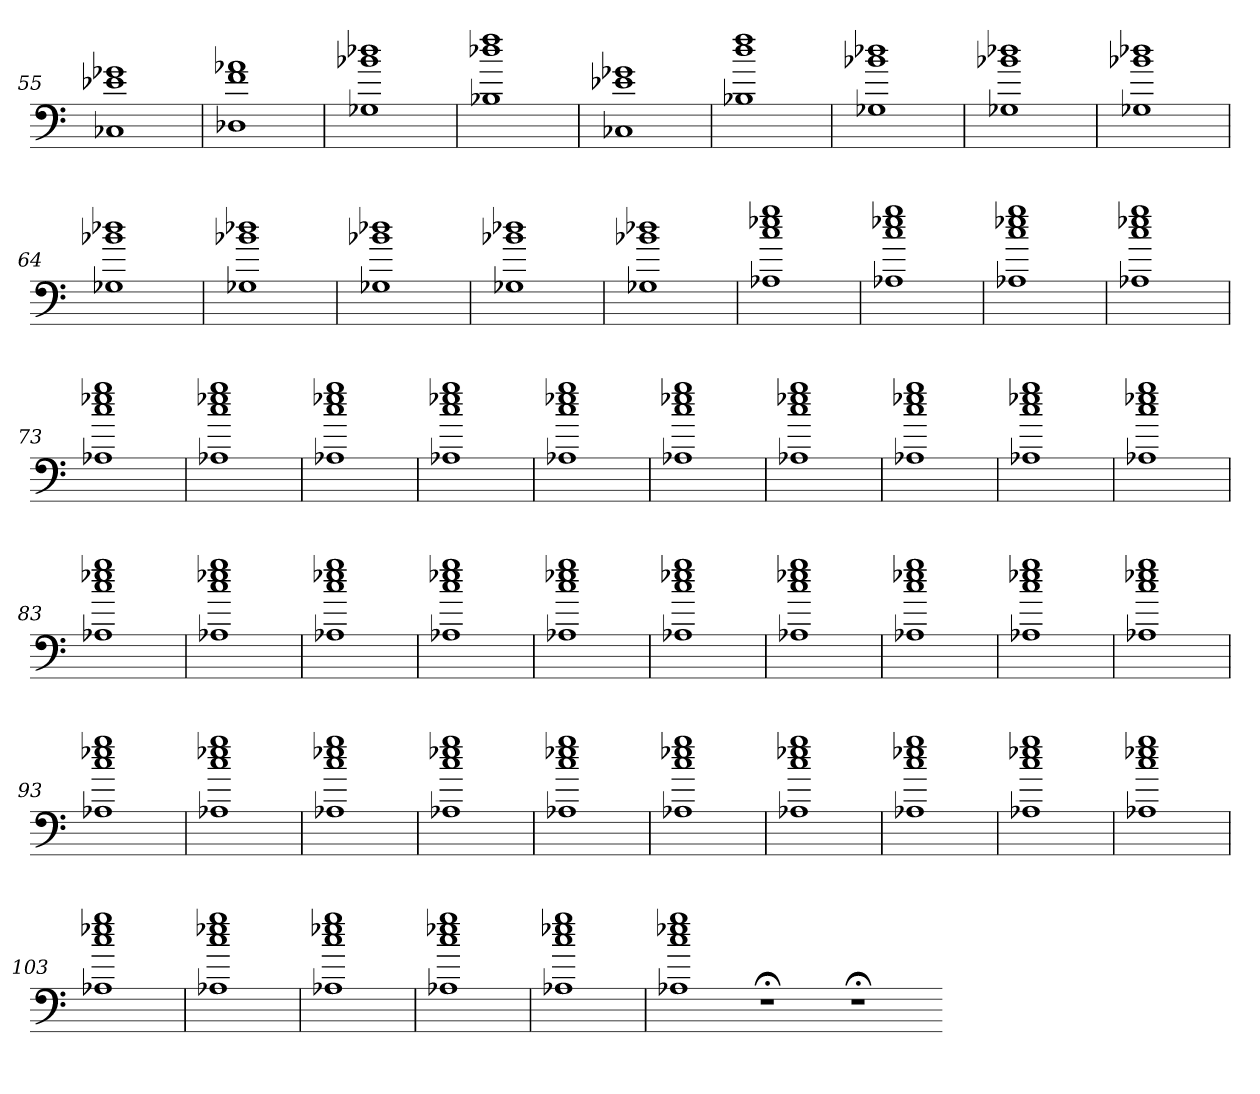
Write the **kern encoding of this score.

**kern
*part1
*staff1
=55
1C-X 1e-X 1g-X
=56
1D-X 1f 1a-X
=57
1G-X 1b-X 1dd-X
=58
1B-X 1dd-X 1ff
=59
1C-X 1e-X 1g-X
=60
1B-X 1dd 1ff
=61
1G-X 1b-X 1dd-X
=62
1G-X 1b-X 1dd-X
=63
1G-X 1b-X 1dd-X
=64
1G-X 1b-X 1dd-X
=65
1G-X 1b-X 1dd-X
=66
1G-X 1b-X 1dd-X
=67
1G-X 1b-X 1dd-X
=68
1G-X 1b-X 1dd-X
=69
1A-X 1cc 1ee-X 1gg
=70
1A-X 1cc 1ee-X 1gg
=71
1A-X 1cc 1ee-X 1gg
=72
1A-X 1cc 1ee-X 1gg
=73
1A-X 1cc 1ee-X 1gg
=74
1A-X 1cc 1ee-X 1gg
=75
1A-X 1cc 1ee-X 1gg
=76
1A-X 1cc 1ee-X 1gg
=77
1A-X 1cc 1ee-X 1gg
=78
1A-X 1cc 1ee-X 1gg
=79
1A-X 1cc 1ee-X 1gg
=80
1A-X 1cc 1ee-X 1gg
=81
1A-X 1cc 1ee-X 1gg
=82
1A-X 1cc 1ee-X 1gg
=83
1A-X 1cc 1ee-X 1gg
=84
1A-X 1cc 1ee-X 1gg
=85
1A-X 1cc 1ee-X 1gg
=86
1A-X 1cc 1ee-X 1gg
=87
1A-X 1cc 1ee-X 1gg
=88
1A-X 1cc 1ee-X 1gg
=89
1A-X 1cc 1ee-X 1gg
=90
1A-X 1cc 1ee-X 1gg
=91
1A-X 1cc 1ee-X 1gg
=92
1A-X 1cc 1ee-X 1gg
=93
1A-X 1cc 1ee-X 1gg
=94
1A-X 1cc 1ee-X 1gg
=95
1A-X 1cc 1ee-X 1gg
=96
1A-X 1cc 1ee-X 1gg
=97
1A-X 1cc 1ee-X 1gg
=98
1A-X 1cc 1ee-X 1gg
=99
1A-X 1cc 1ee-X 1gg
=100
1A-X 1cc 1ee-X 1gg
=101
1A-X 1cc 1ee-X 1gg
=102
1A-X 1cc 1ee-X 1gg
=103
1A-X 1cc 1ee-X 1gg
=104
1A-X 1cc 1ee-X 1gg
=105
1A-X 1cc 1ee-X 1gg
=106
1A-X 1cc 1ee-X 1gg
=107
1A-X 1cc 1ee-X 1gg
=108
1A-X 1cc 1ee-X 1gg
1r;<
1r;<
=-
*-
